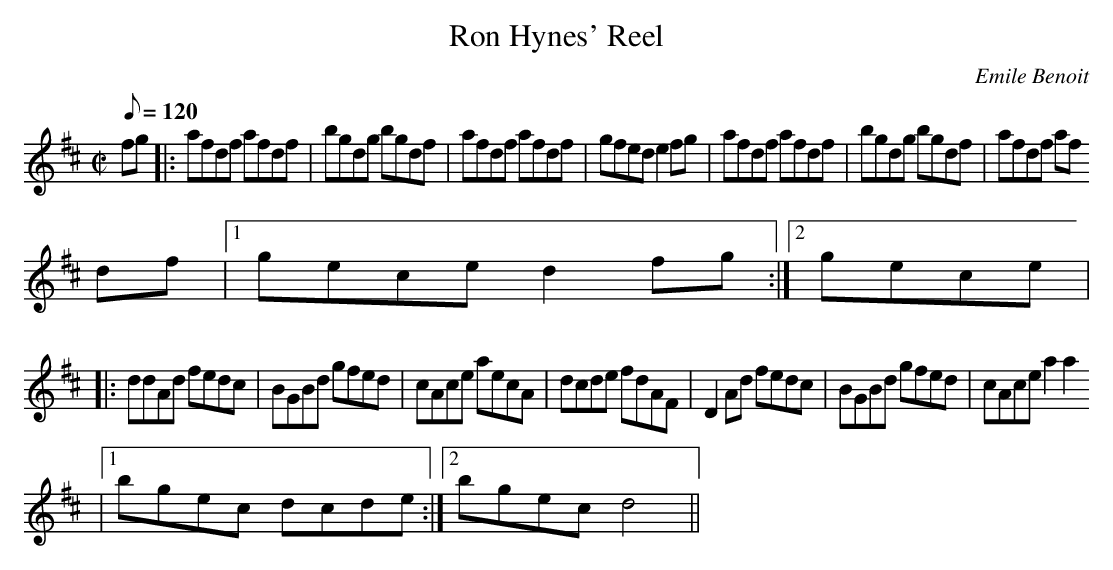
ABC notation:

X:1
T:Ron Hynes' Reel
C:Emile Benoit
M:C|
L:1/8
Q:120
K:D
fg|:afdf afdf|bgdg bgdf|afdf afdf|gfed e2 fg|afdf afdf|bgdg bgdf|afdf af
df|1gece d2 fg:|2gece|
|:ddAd fedc|BGBd gfed|cAce aecA|dcde fdAF|D2 Ad fedc|BGBd gfed|cAce a2a2
|1bgec dcde:|2bgec d4||
